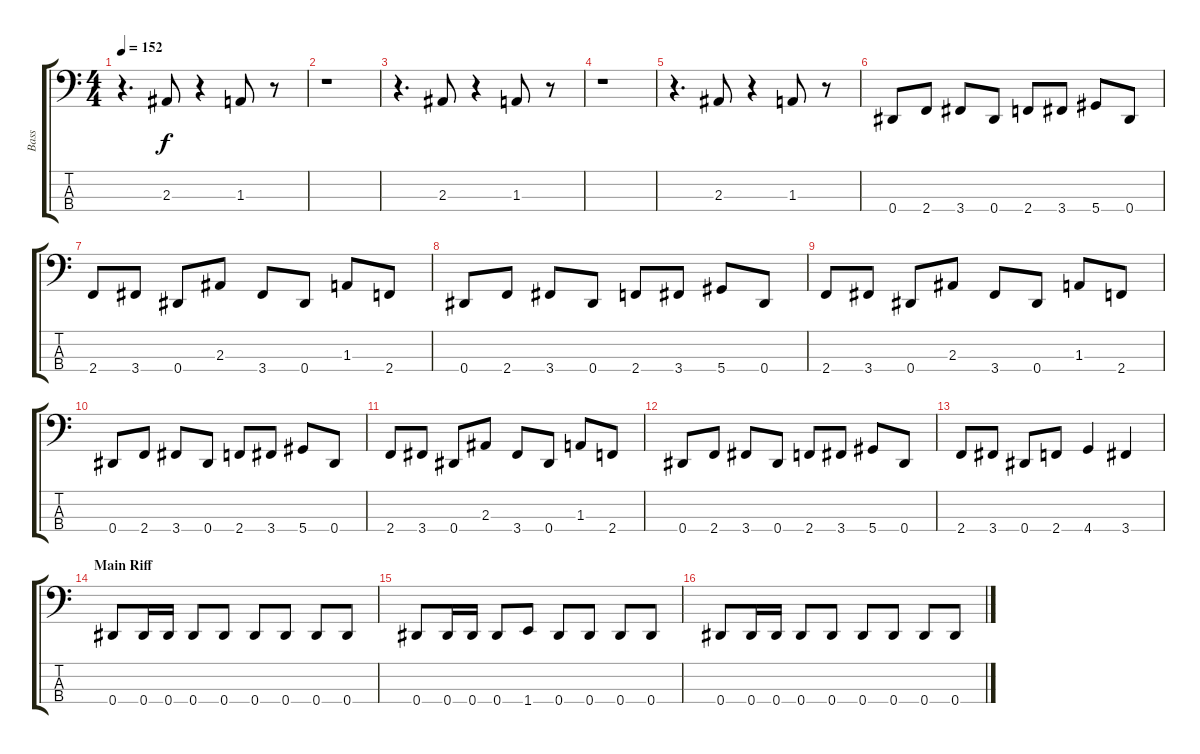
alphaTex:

\track ("Bass" "Bass") {instrument electricbassfinger}
\staff {score tabs}
\tuning (Gb2 Db2 Ab1 Eb1) {hide}
\ts (4 4)
\tempo 152
\clef f4
\ks c
r.4{d dy f} 2.3.8 r.4 1.3.8 r.8 |
r.1 |
r.4{d} 2.3.8 r.4 1.3.8 r.8 |
r.1 |
r.4{d} 2.3.8 r.4 1.3.8 r.8 |
0.4.8 2.4.8 3.4.8 0.4.8 2.4.8 3.4.8 5.4.8 0.4.8 |
2.4.8 3.4.8 0.4.8 2.3.8 3.4.8 0.4.8 1.3.8 2.4.8 |
0.4.8 2.4.8 3.4.8 0.4.8 2.4.8 3.4.8 5.4.8 0.4.8 |
2.4.8 3.4.8 0.4.8 2.3.8 3.4.8 0.4.8 1.3.8 2.4.8 |
0.4.8 2.4.8 3.4.8 0.4.8 2.4.8 3.4.8 5.4.8 0.4.8 |
2.4.8 3.4.8 0.4.8 2.3.8 3.4.8 0.4.8 1.3.8 2.4.8 |
0.4.8 2.4.8 3.4.8 0.4.8 2.4.8 3.4.8 5.4.8 0.4.8 |
2.4.8 3.4.8 0.4.8 2.4.8 4.4.4 3.4.4 |
\section ("" "Main Riff")
0.4.8 0.4.16 0.4.16 0.4.8 0.4.8 0.4.8 0.4.8 0.4.8 0.4.8 |
0.4.8 0.4.16 0.4.16 0.4.8 1.4.8 0.4.8 0.4.8 0.4.8 0.4.8 |
0.4.8 0.4.16 0.4.16 0.4.8 0.4.8 0.4.8 0.4.8 0.4.8 0.4.8
